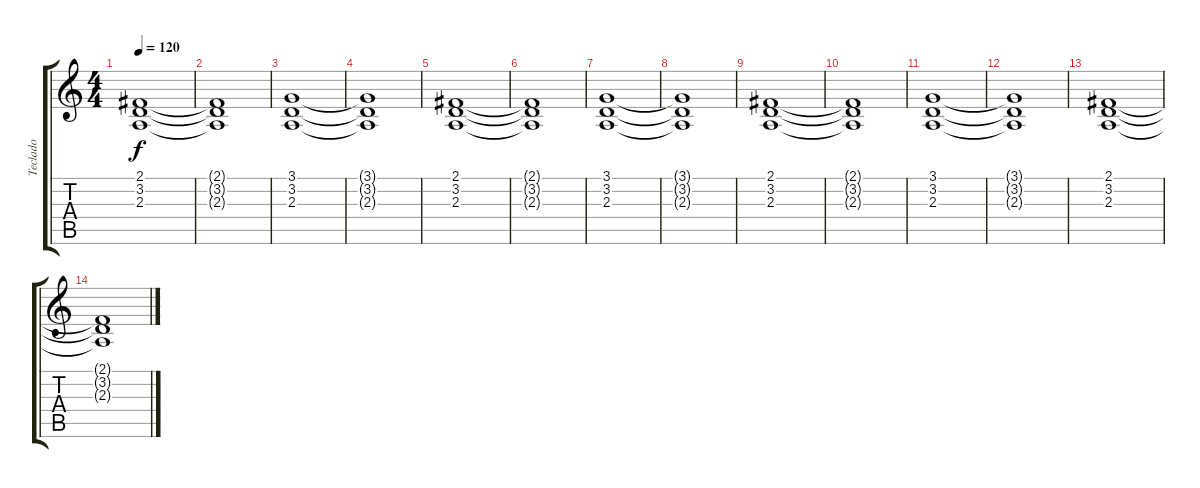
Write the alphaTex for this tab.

\track ("Teclado" "Teclado") {instrument stringensemble2}
\staff {score tabs}
\tuning (E4 B3 G3 D3 A2 E2) {hide}
\ts (4 4)
\tempo 120
\clef g2
\ks c
(2.1 3.2 2.3).1{dy f} |
(2.1{t} 3.2{t} 2.3{t}).1 |
(3.1 3.2 2.3).1{volume 7 instrument stringensemble2} |
(3.1{t} 3.2{t} 2.3{t}).1 |
(2.1 3.2 2.3).1 |
(2.1{t} 3.2{t} 2.3{t}).1 |
(3.1 3.2 2.3).1 |
(3.1{t} 3.2{t} 2.3{t}).1 |
(2.1 3.2 2.3).1 |
(2.1{t} 3.2{t} 2.3{t}).1 |
(3.1 3.2 2.3).1{volume 0} |
(3.1{t} 3.2{t} 2.3{t}).1 |
(2.1 3.2 2.3).1 |
(2.1{t} 3.2{t} 2.3{t}).1
